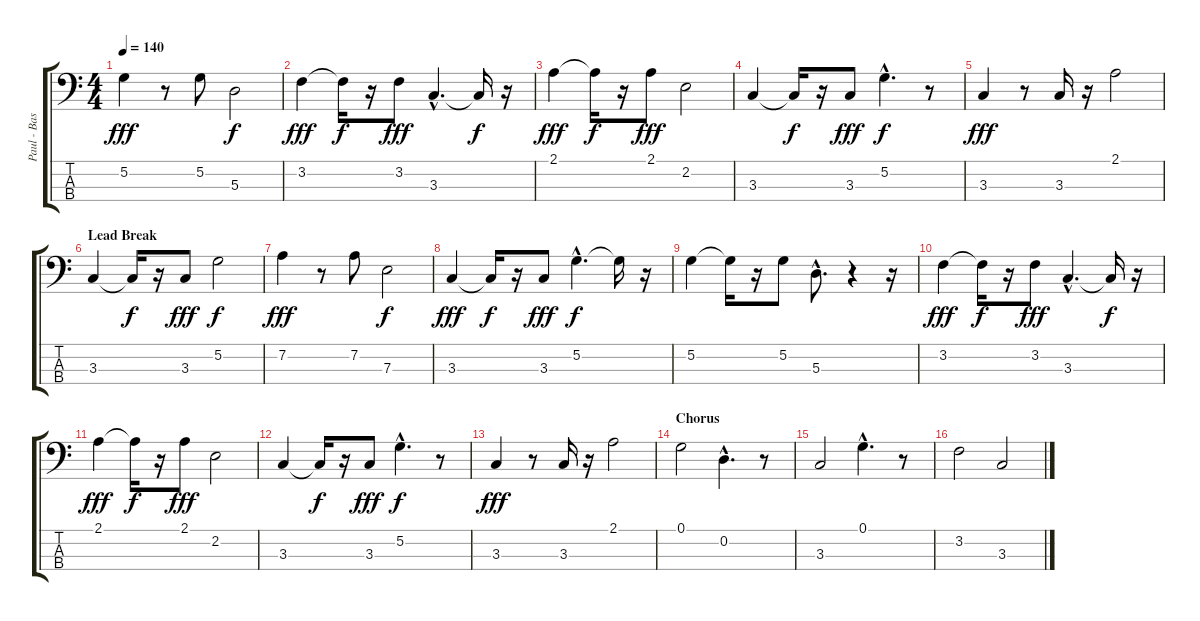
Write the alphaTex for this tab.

\track ("Paul - Bass" "Paul - Bas") {instrument electricbasspick}
\staff {score tabs}
\tuning (G2 D2 A1 E1) {hide}
\ts (4 4)
\tempo 140
\clef f4
\ks c
5.2.4{dy fff} r.8 5.2.8 5.3.2{dy f} |
3.2.4{dy fff} 3.2{t}.16{dy f} r.16 3.2.8{dy fff} 3.3{hac}.4{d} 3.3{t}.16{dy f} r.16 |
2.1.4{dy fff} 2.1{t}.16{dy f} r.16 2.1.8{dy fff} 2.2.2 |
3.3.4 3.3{t}.16{dy f} r.16 3.3.8{dy fff} 5.2{hac}.4{d dy f} r.8 |
3.3.4{dy fff} r.8 3.3.16 r.16 2.1.2 |
\section ("" "Lead Break")
3.3.4 3.3{t}.16{dy f} r.16 3.3.8{dy fff} 5.2.2{dy f} |
7.2.4{dy fff} r.8 7.2.8 7.3.2{dy f} |
3.3.4{dy fff} 3.3{t}.16{dy f} r.16 3.3.8{dy fff} 5.2{hac}.4{d dy f} 5.2{t}.16 r.16 |
5.2.4 5.2{t}.16 r.16 5.2.8 5.3{hac}.8{d} r.4 r.16 |
3.2.4{dy fff} 3.2{t}.16{dy f} r.16 3.2.8{dy fff} 3.3{hac}.4{d} 3.3{t}.16{dy f} r.16 |
2.1.4{dy fff} 2.1{t}.16{dy f} r.16 2.1.8{dy fff} 2.2.2 |
3.3.4 3.3{t}.16{dy f} r.16 3.3.8{dy fff} 5.2{hac}.4{d dy f} r.8 |
3.3.4{dy fff} r.8 3.3.16 r.16 2.1.2 |
\section ("" "Chorus")
0.1.2 0.2{hac}.4{d} r.8 |
3.3.2 0.1{hac}.4{d} r.8 |
3.2.2 3.3.2
